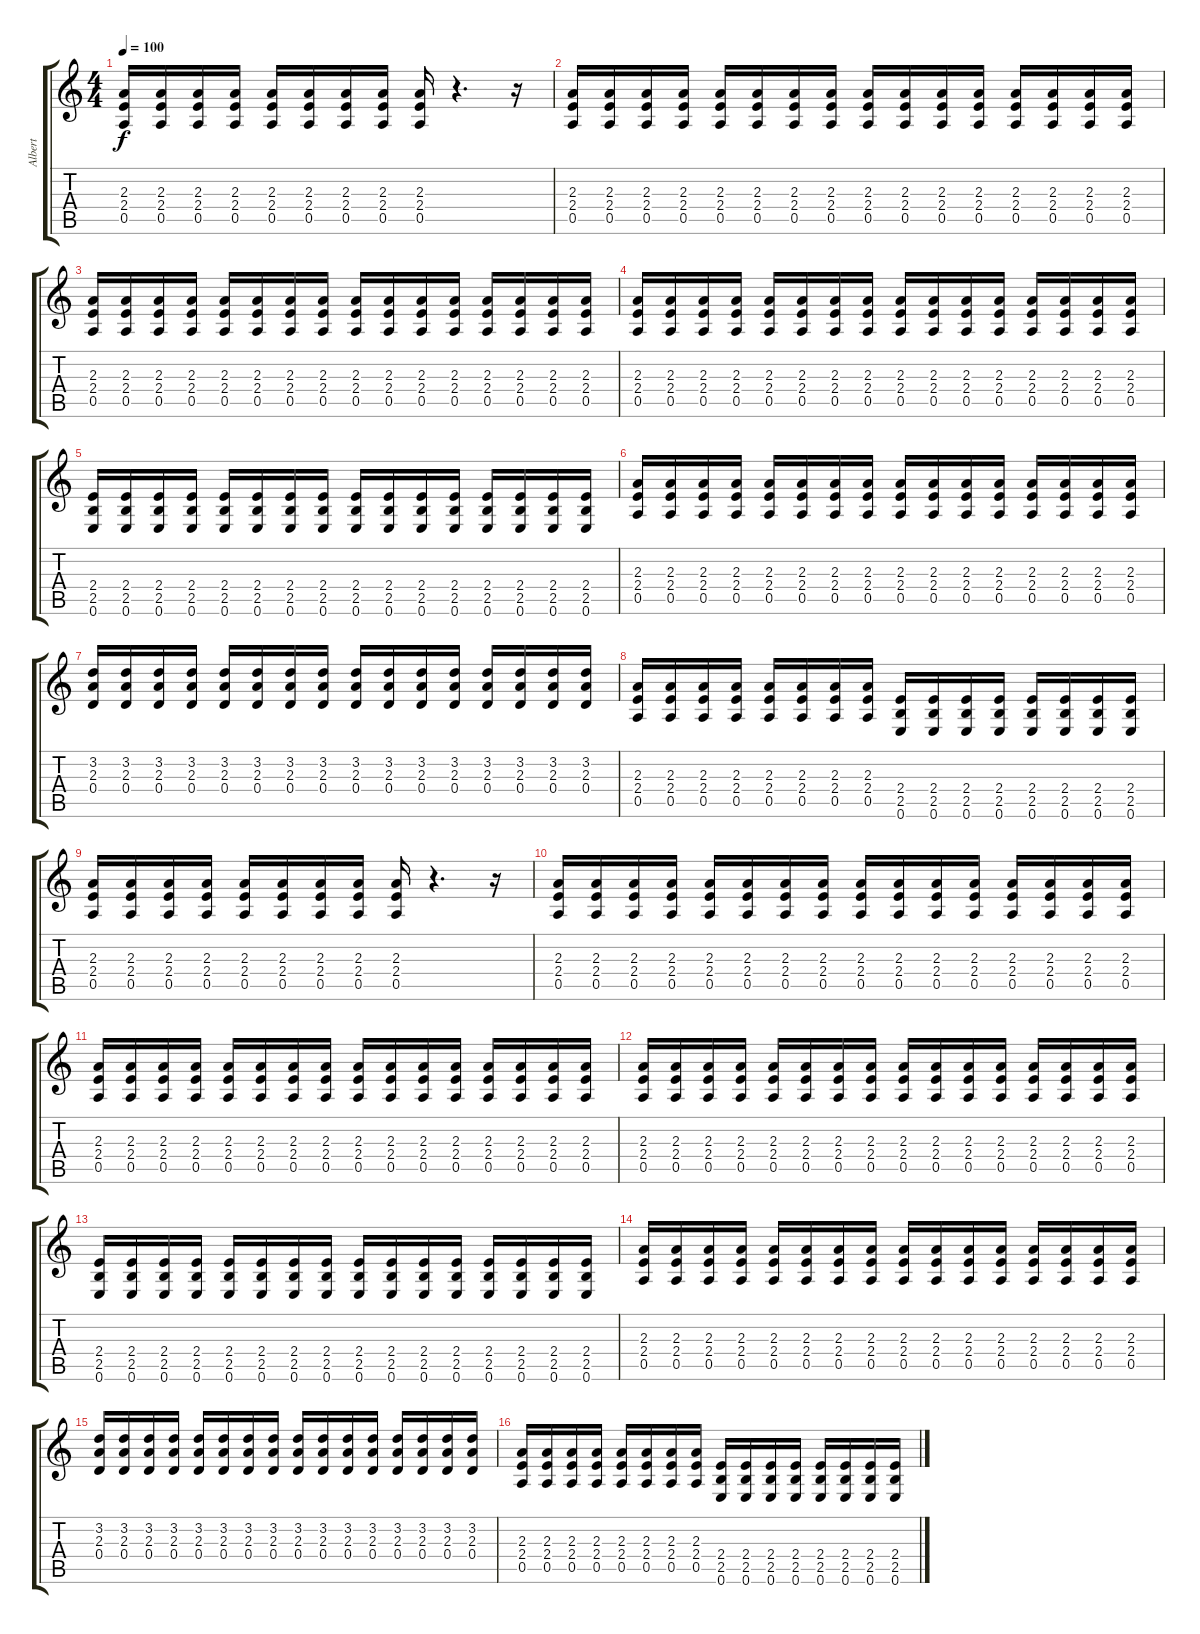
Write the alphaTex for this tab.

\track ("Albert" "Albert") {instrument acousticguitarsteel}
\staff {score tabs}
\tuning (E4 B3 G3 D3 A2 E2) {hide}
\ts (4 4)
\tempo 100
\clef g2
\ks c
(2.3 2.4 0.5).16{dy f} (2.3 2.4 0.5).16 (2.3 2.4 0.5).16 (2.3 2.4 0.5).16 (2.3 2.4 0.5).16 (2.3 2.4 0.5).16 (2.3 2.4 0.5).16 (2.3 2.4 0.5).16 (2.3 2.4 0.5).16 r.4{d} r.16 |
(2.3 2.4 0.5).16 (2.3 2.4 0.5).16 (2.3 2.4 0.5).16 (2.3 2.4 0.5).16 (2.3 2.4 0.5).16 (2.3 2.4 0.5).16 (2.3 2.4 0.5).16 (2.3 2.4 0.5).16 (2.3 2.4 0.5).16 (2.3 2.4 0.5).16 (2.3 2.4 0.5).16 (2.3 2.4 0.5).16 (2.3 2.4 0.5).16 (2.3 2.4 0.5).16 (2.3 2.4 0.5).16 (2.3 2.4 0.5).16 |
(2.3 2.4 0.5).16 (2.3 2.4 0.5).16 (2.3 2.4 0.5).16 (2.3 2.4 0.5).16 (2.3 2.4 0.5).16 (2.3 2.4 0.5).16 (2.3 2.4 0.5).16 (2.3 2.4 0.5).16 (2.3 2.4 0.5).16 (2.3 2.4 0.5).16 (2.3 2.4 0.5).16 (2.3 2.4 0.5).16 (2.3 2.4 0.5).16 (2.3 2.4 0.5).16 (2.3 2.4 0.5).16 (2.3 2.4 0.5).16 |
(2.3 2.4 0.5).16 (2.3 2.4 0.5).16 (2.3 2.4 0.5).16 (2.3 2.4 0.5).16 (2.3 2.4 0.5).16 (2.3 2.4 0.5).16 (2.3 2.4 0.5).16 (2.3 2.4 0.5).16 (2.3 2.4 0.5).16 (2.3 2.4 0.5).16 (2.3 2.4 0.5).16 (2.3 2.4 0.5).16 (2.3 2.4 0.5).16 (2.3 2.4 0.5).16 (2.3 2.4 0.5).16 (2.3 2.4 0.5).16 |
(2.4 2.5 0.6).16 (2.4 2.5 0.6).16 (2.4 2.5 0.6).16 (2.4 2.5 0.6).16 (2.4 2.5 0.6).16 (2.4 2.5 0.6).16 (2.4 2.5 0.6).16 (2.4 2.5 0.6).16 (2.4 2.5 0.6).16 (2.4 2.5 0.6).16 (2.4 2.5 0.6).16 (2.4 2.5 0.6).16 (2.4 2.5 0.6).16 (2.4 2.5 0.6).16 (2.4 2.5 0.6).16 (2.4 2.5 0.6).16 |
(2.3 2.4 0.5).16 (2.3 2.4 0.5).16 (2.3 2.4 0.5).16 (2.3 2.4 0.5).16 (2.3 2.4 0.5).16 (2.3 2.4 0.5).16 (2.3 2.4 0.5).16 (2.3 2.4 0.5).16 (2.3 2.4 0.5).16 (2.3 2.4 0.5).16 (2.3 2.4 0.5).16 (2.3 2.4 0.5).16 (2.3 2.4 0.5).16 (2.3 2.4 0.5).16 (2.3 2.4 0.5).16 (2.3 2.4 0.5).16 |
(3.2 2.3 0.4).16 (3.2 2.3 0.4).16 (3.2 2.3 0.4).16 (3.2 2.3 0.4).16 (3.2 2.3 0.4).16 (3.2 2.3 0.4).16 (3.2 2.3 0.4).16 (3.2 2.3 0.4).16 (3.2 2.3 0.4).16 (3.2 2.3 0.4).16 (3.2 2.3 0.4).16 (3.2 2.3 0.4).16 (3.2 2.3 0.4).16 (3.2 2.3 0.4).16 (3.2 2.3 0.4).16 (3.2 2.3 0.4).16 |
(2.3 2.4 0.5).16 (2.3 2.4 0.5).16 (2.3 2.4 0.5).16 (2.3 2.4 0.5).16 (2.3 2.4 0.5).16 (2.3 2.4 0.5).16 (2.3 2.4 0.5).16 (2.3 2.4 0.5).16 (2.4 2.5 0.6).16 (2.4 2.5 0.6).16 (2.4 2.5 0.6).16 (2.4 2.5 0.6).16 (2.4 2.5 0.6).16 (2.4 2.5 0.6).16 (2.4 2.5 0.6).16 (2.4 2.5 0.6).16 |
(2.3 2.4 0.5).16 (2.3 2.4 0.5).16 (2.3 2.4 0.5).16 (2.3 2.4 0.5).16 (2.3 2.4 0.5).16 (2.3 2.4 0.5).16 (2.3 2.4 0.5).16 (2.3 2.4 0.5).16 (2.3 2.4 0.5).16 r.4{d} r.16 |
(2.3 2.4 0.5).16 (2.3 2.4 0.5).16 (2.3 2.4 0.5).16 (2.3 2.4 0.5).16 (2.3 2.4 0.5).16 (2.3 2.4 0.5).16 (2.3 2.4 0.5).16 (2.3 2.4 0.5).16 (2.3 2.4 0.5).16 (2.3 2.4 0.5).16 (2.3 2.4 0.5).16 (2.3 2.4 0.5).16 (2.3 2.4 0.5).16 (2.3 2.4 0.5).16 (2.3 2.4 0.5).16 (2.3 2.4 0.5).16 |
(2.3 2.4 0.5).16 (2.3 2.4 0.5).16 (2.3 2.4 0.5).16 (2.3 2.4 0.5).16 (2.3 2.4 0.5).16 (2.3 2.4 0.5).16 (2.3 2.4 0.5).16 (2.3 2.4 0.5).16 (2.3 2.4 0.5).16 (2.3 2.4 0.5).16 (2.3 2.4 0.5).16 (2.3 2.4 0.5).16 (2.3 2.4 0.5).16 (2.3 2.4 0.5).16 (2.3 2.4 0.5).16 (2.3 2.4 0.5).16 |
(2.3 2.4 0.5).16 (2.3 2.4 0.5).16 (2.3 2.4 0.5).16 (2.3 2.4 0.5).16 (2.3 2.4 0.5).16 (2.3 2.4 0.5).16 (2.3 2.4 0.5).16 (2.3 2.4 0.5).16 (2.3 2.4 0.5).16 (2.3 2.4 0.5).16 (2.3 2.4 0.5).16 (2.3 2.4 0.5).16 (2.3 2.4 0.5).16 (2.3 2.4 0.5).16 (2.3 2.4 0.5).16 (2.3 2.4 0.5).16 |
(2.4 2.5 0.6).16 (2.4 2.5 0.6).16 (2.4 2.5 0.6).16 (2.4 2.5 0.6).16 (2.4 2.5 0.6).16 (2.4 2.5 0.6).16 (2.4 2.5 0.6).16 (2.4 2.5 0.6).16 (2.4 2.5 0.6).16 (2.4 2.5 0.6).16 (2.4 2.5 0.6).16 (2.4 2.5 0.6).16 (2.4 2.5 0.6).16 (2.4 2.5 0.6).16 (2.4 2.5 0.6).16 (2.4 2.5 0.6).16 |
(2.3 2.4 0.5).16 (2.3 2.4 0.5).16 (2.3 2.4 0.5).16 (2.3 2.4 0.5).16 (2.3 2.4 0.5).16 (2.3 2.4 0.5).16 (2.3 2.4 0.5).16 (2.3 2.4 0.5).16 (2.3 2.4 0.5).16 (2.3 2.4 0.5).16 (2.3 2.4 0.5).16 (2.3 2.4 0.5).16 (2.3 2.4 0.5).16 (2.3 2.4 0.5).16 (2.3 2.4 0.5).16 (2.3 2.4 0.5).16 |
(3.2 2.3 0.4).16 (3.2 2.3 0.4).16 (3.2 2.3 0.4).16 (3.2 2.3 0.4).16 (3.2 2.3 0.4).16 (3.2 2.3 0.4).16 (3.2 2.3 0.4).16 (3.2 2.3 0.4).16 (3.2 2.3 0.4).16 (3.2 2.3 0.4).16 (3.2 2.3 0.4).16 (3.2 2.3 0.4).16 (3.2 2.3 0.4).16 (3.2 2.3 0.4).16 (3.2 2.3 0.4).16 (3.2 2.3 0.4).16 |
(2.3 2.4 0.5).16 (2.3 2.4 0.5).16 (2.3 2.4 0.5).16 (2.3 2.4 0.5).16 (2.3 2.4 0.5).16 (2.3 2.4 0.5).16 (2.3 2.4 0.5).16 (2.3 2.4 0.5).16 (2.4 2.5 0.6).16 (2.4 2.5 0.6).16 (2.4 2.5 0.6).16 (2.4 2.5 0.6).16 (2.4 2.5 0.6).16 (2.4 2.5 0.6).16 (2.4 2.5 0.6).16 (2.4 2.5 0.6).16
